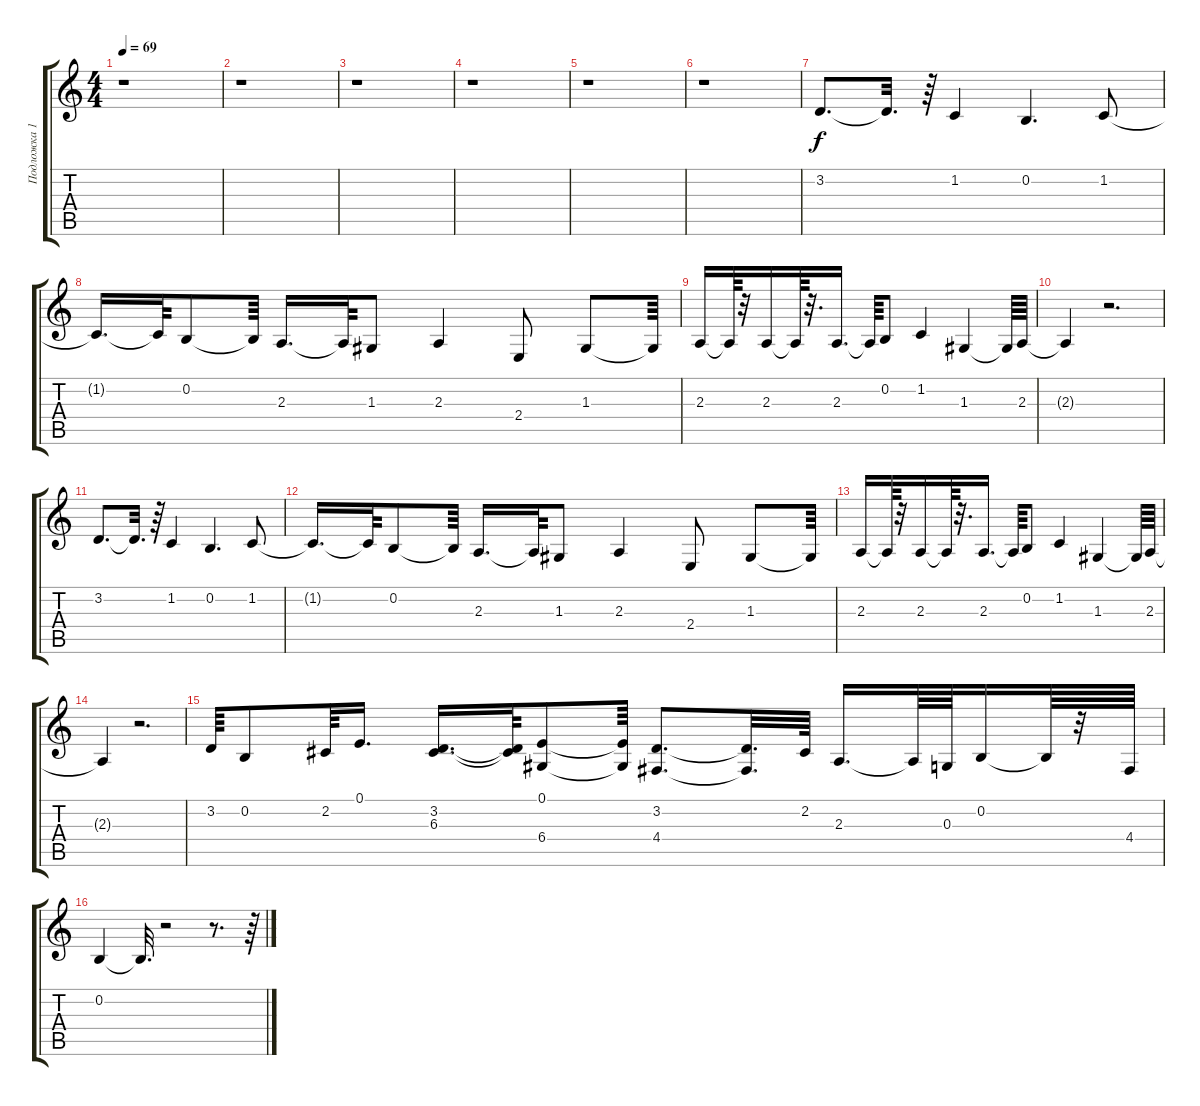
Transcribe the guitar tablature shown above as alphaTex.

\track ("Подложка 1" "Подложка 1") {instrument synthstrings2}
\staff {score tabs}
\tuning (E4 B3 G3 D3 A2 E2) {hide}
\ts (4 4)
\tempo 69
\clef g2
\ks c
r.1{dy f} |
r.1 |
r.1 |
r.1 |
r.1 |
r.1 |
3.2.8{d} 3.2{t}.32{d} r.64 1.2.4 0.2.4{d} 1.2.8 |
1.2{t}.16{d} 1.2{t}.64 0.2.8 0.2{t}.64 2.3.16{d} 2.3{t}.64 1.3.8 2.3.4 2.4.8 1.3.8 1.3{t}.64 |
2.3.16 2.3{t}.64 r.32 2.3.16 2.3{t}.64 r.32{d} 2.3.16{d} 2.3{t}.64 0.2.8 1.2.4 1.3.4 1.3{t}.64 2.3.64 |
2.3{t}.4 r.2{d} |
3.2.8{d} 3.2{t}.32{d} r.64 1.2.4 0.2.4{d} 1.2.8 |
1.2{t}.16{d} 1.2{t}.64 0.2.8 0.2{t}.64 2.3.16{d} 2.3{t}.64 1.3.8 2.3.4 2.4.8 1.3.8 1.3{t}.64 |
2.3.16 2.3{t}.64 r.32 2.3.16 2.3{t}.64 r.32{d} 2.3.16{d} 2.3{t}.64 0.2.8 1.2.4 1.3.4 1.3{t}.64 2.3.64 |
2.3{t}.4 r.2{d} |
3.2.64 0.2.8 2.2.64 0.1.16{d} (3.2 6.3).16{d} (3.2{t} 6.3{t}).64 (0.1 6.4).8 (0.1{t} 6.4{t}).64 (3.2 4.4).8{d} (3.2{t} 4.4{t}).32{d} 2.2.64 2.3.16{d} 2.3{t}.64 0.3.64 0.2.16 0.2{t}.64 r.32 4.4.64 |
0.2.4 0.2{t}.32{d} r.2 r.8{d} r.64
